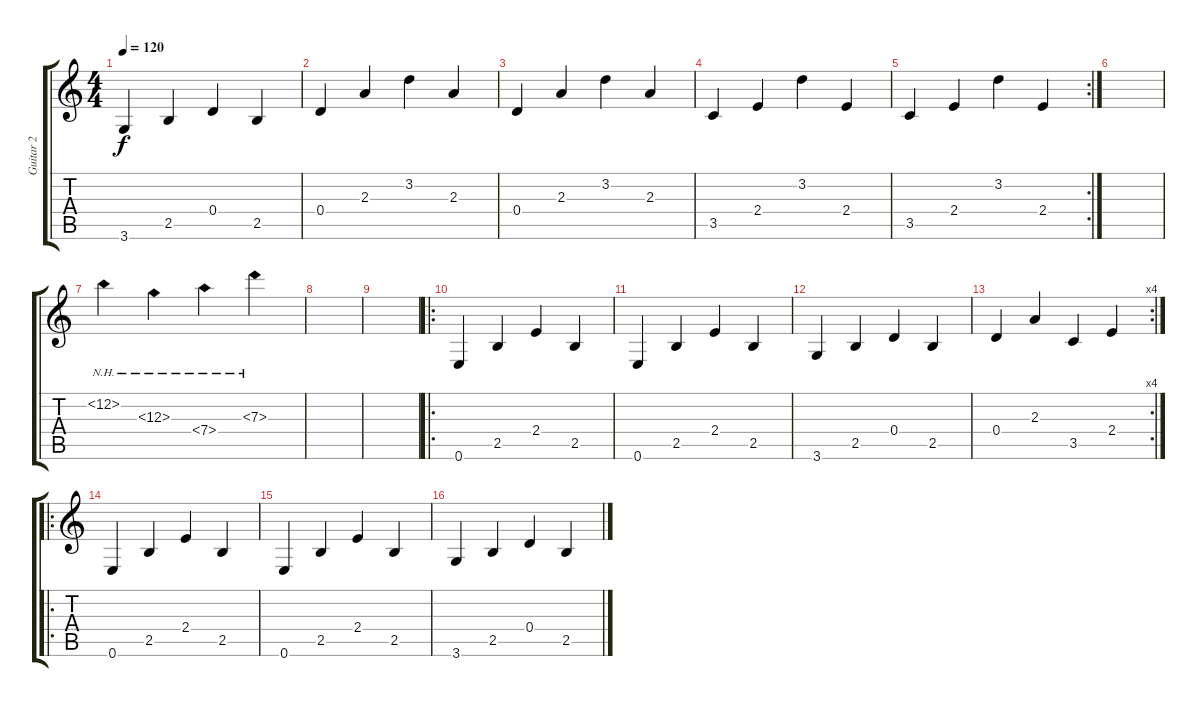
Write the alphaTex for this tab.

\track ("Guitar 2" "Guitar 2") {instrument electricguitarjazz}
\staff {score tabs}
\tuning (E4 B3 G3 D3 A2 E2) {hide}
\ts (4 4)
\tempo 120
\clef g2
\ks c
3.6.4{dy f} 2.5.4 0.4.4 2.5.4 |
0.4.4 2.3.4 3.2.4 2.3.4 |
0.4.4 2.3.4 3.2.4 2.3.4 |
3.5.4 2.4.4 3.2.4 2.4.4 |
\rc 2
3.5.4 2.4.4 3.2.4 2.4.4 |
|
12.2{nh}.4 12.3{nh}.4 7.4{nh}.4 7.3{nh}.4 |
|
|
\ro
0.6.4 2.5.4 2.4.4 2.5.4 |
0.6.4 2.5.4 2.4.4 2.5.4 |
3.6.4 2.5.4 0.4.4 2.5.4 |
\rc 4
0.4.4 2.3.4 3.5.4 2.4.4 |
\ro
0.6.4 2.5.4 2.4.4 2.5.4 |
0.6.4 2.5.4 2.4.4 2.5.4 |
3.6.4 2.5.4 0.4.4 2.5.4
